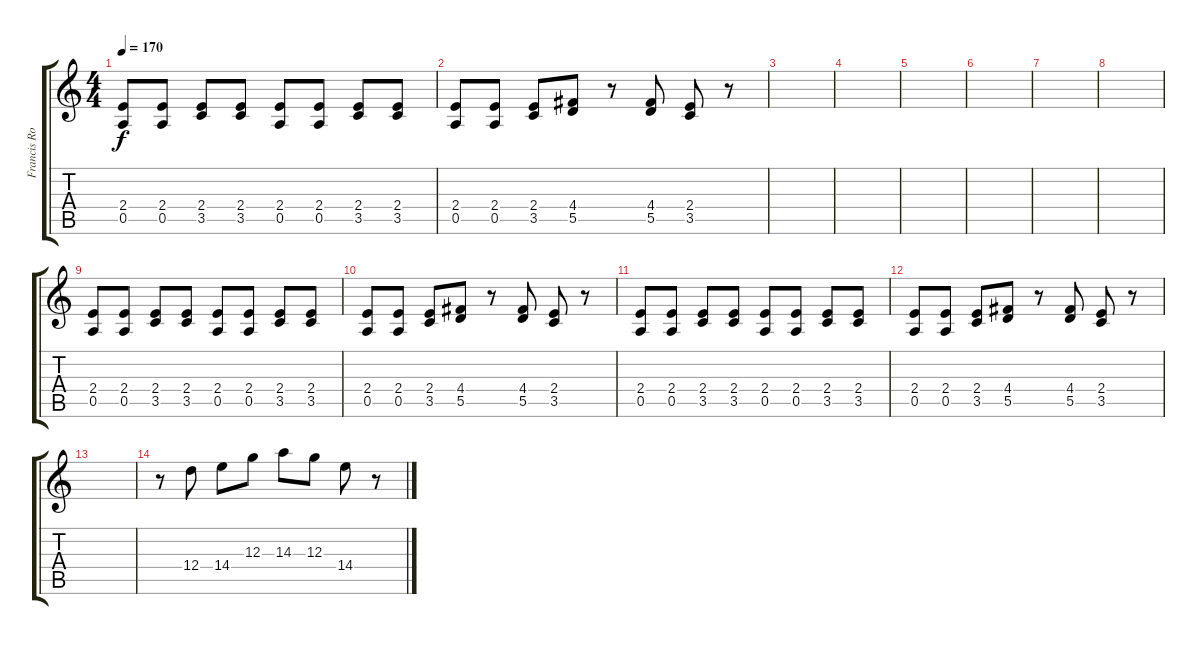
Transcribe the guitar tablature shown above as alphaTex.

\track ("Francis Rossi" "Francis Ro") {instrument overdrivenguitar}
\staff {score tabs}
\tuning (E4 B3 G3 D3 A2 E2) {hide}
\ts (4 4)
\tempo 170
\clef g2
\ks c
(2.4 0.5).8{dy f} (2.4 0.5).8 (2.4 3.5).8 (2.4 3.5).8 (2.4 0.5).8 (2.4 0.5).8 (2.4 3.5).8 (2.4 3.5).8 |
(2.4 0.5).8 (2.4 0.5).8 (2.4 3.5).8 (4.4 5.5).8 r.8 (4.4 5.5).8 (2.4 3.5).8 r.8 |
|
|
|
|
|
|
(2.4 0.5).8 (2.4 0.5).8 (2.4 3.5).8 (2.4 3.5).8 (2.4 0.5).8 (2.4 0.5).8 (2.4 3.5).8 (2.4 3.5).8 |
(2.4 0.5).8 (2.4 0.5).8 (2.4 3.5).8 (4.4 5.5).8 r.8 (4.4 5.5).8 (2.4 3.5).8 r.8 |
(2.4 0.5).8 (2.4 0.5).8 (2.4 3.5).8 (2.4 3.5).8 (2.4 0.5).8 (2.4 0.5).8 (2.4 3.5).8 (2.4 3.5).8 |
(2.4 0.5).8 (2.4 0.5).8 (2.4 3.5).8 (4.4 5.5).8 r.8 (4.4 5.5).8 (2.4 3.5).8 r.8 |
|
r.8 12.4.8 14.4.8 12.3.8 14.3.8 12.3.8 14.4.8 r.8
